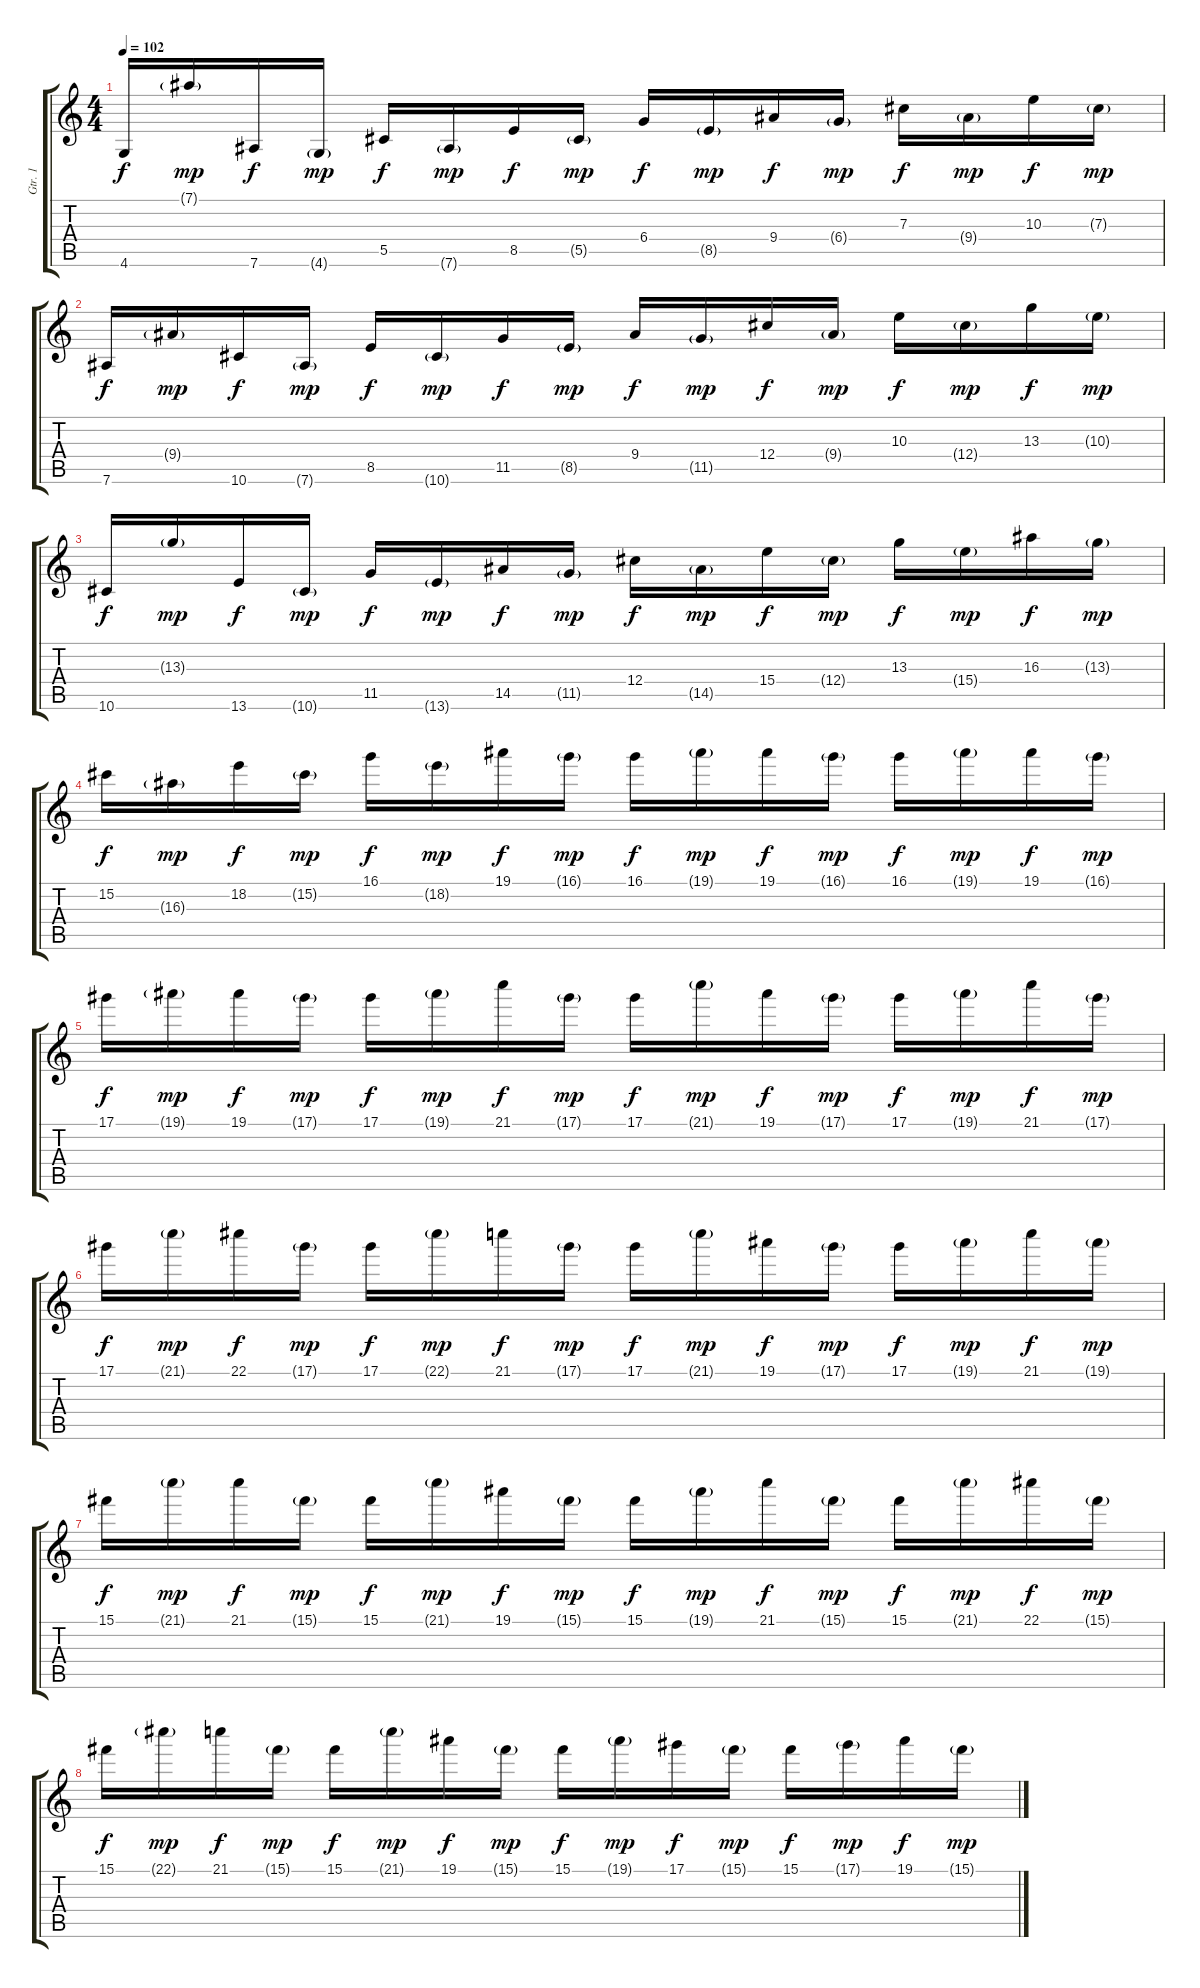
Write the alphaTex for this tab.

\track ("Gtr. 1" "Gtr. 1") {instrument distortionguitar}
\staff {score tabs}
\tuning (Eb4 Bb3 Gb3 Db3 Ab2 Eb2) {hide}
\ts (4 4)
\tempo 102
\clef g2
\ks c
4.6.16{dy f} 7.1{g}.16{dy mp} 7.6.16{dy f} 4.6{g}.16{dy mp} 5.5.16{dy f} 7.6{g}.16{dy mp} 8.5.16{dy f} 5.5{g}.16{dy mp} 6.4.16{dy f} 8.5{g}.16{dy mp} 9.4.16{dy f} 6.4{g}.16{dy mp} 7.3.16{dy f} 9.4{g}.16{dy mp} 10.3.16{dy f} 7.3{g}.16{dy mp} |
7.6.16{dy f} 9.4{g}.16{dy mp} 10.6.16{dy f} 7.6{g}.16{dy mp} 8.5.16{dy f} 10.6{g}.16{dy mp} 11.5.16{dy f} 8.5{g}.16{dy mp} 9.4.16{dy f} 11.5{g}.16{dy mp} 12.4.16{dy f} 9.4{g}.16{dy mp} 10.3.16{dy f} 12.4{g}.16{dy mp} 13.3.16{dy f} 10.3{g}.16{dy mp} |
10.6.16{dy f} 13.3{g}.16{dy mp} 13.6.16{dy f} 10.6{g}.16{dy mp} 11.5.16{dy f} 13.6{g}.16{dy mp} 14.5.16{dy f} 11.5{g}.16{dy mp} 12.4.16{dy f} 14.5{g}.16{dy mp} 15.4.16{dy f} 12.4{g}.16{dy mp} 13.3.16{dy f} 15.4{g}.16{dy mp} 16.3.16{dy f} 13.3{g}.16{dy mp} |
15.2.16{dy f} 16.3{g}.16{dy mp} 18.2.16{dy f} 15.2{g}.16{dy mp} 16.1.16{dy f} 18.2{g}.16{dy mp} 19.1.16{dy f} 16.1{g}.16{dy mp} 16.1.16{dy f} 19.1{g}.16{dy mp} 19.1.16{dy f} 16.1{g}.16{dy mp} 16.1.16{dy f} 19.1{g}.16{dy mp} 19.1.16{dy f} 16.1{g}.16{dy mp} |
17.1.16{dy f} 19.1{g}.16{dy mp} 19.1.16{dy f} 17.1{g}.16{dy mp} 17.1.16{dy f} 19.1{g}.16{dy mp} 21.1.16{dy f} 17.1{g}.16{dy mp} 17.1.16{dy f} 21.1{g}.16{dy mp} 19.1.16{dy f} 17.1{g}.16{dy mp} 17.1.16{dy f} 19.1{g}.16{dy mp} 21.1.16{dy f} 17.1{g}.16{dy mp} |
17.1.16{dy f} 21.1{g}.16{dy mp} 22.1.16{dy f} 17.1{g}.16{dy mp} 17.1.16{dy f} 22.1{g}.16{dy mp} 21.1.16{dy f} 17.1{g}.16{dy mp} 17.1.16{dy f} 21.1{g}.16{dy mp} 19.1.16{dy f} 17.1{g}.16{dy mp} 17.1.16{dy f} 19.1{g}.16{dy mp} 21.1.16{dy f} 19.1{g}.16{dy mp} |
15.1.16{dy f} 21.1{g}.16{dy mp} 21.1.16{dy f} 15.1{g}.16{dy mp} 15.1.16{dy f} 21.1{g}.16{dy mp} 19.1.16{dy f} 15.1{g}.16{dy mp} 15.1.16{dy f} 19.1{g}.16{dy mp} 21.1.16{dy f} 15.1{g}.16{dy mp} 15.1.16{dy f} 21.1{g}.16{dy mp} 22.1.16{dy f} 15.1{g}.16{dy mp} |
15.1.16{dy f} 22.1{g}.16{dy mp} 21.1.16{dy f} 15.1{g}.16{dy mp} 15.1.16{dy f} 21.1{g}.16{dy mp} 19.1.16{dy f} 15.1{g}.16{dy mp} 15.1.16{dy f} 19.1{g}.16{dy mp} 17.1.16{dy f} 15.1{g}.16{dy mp} 15.1.16{dy f} 17.1{g}.16{dy mp} 19.1.16{dy f} 15.1{g}.16{dy mp}
